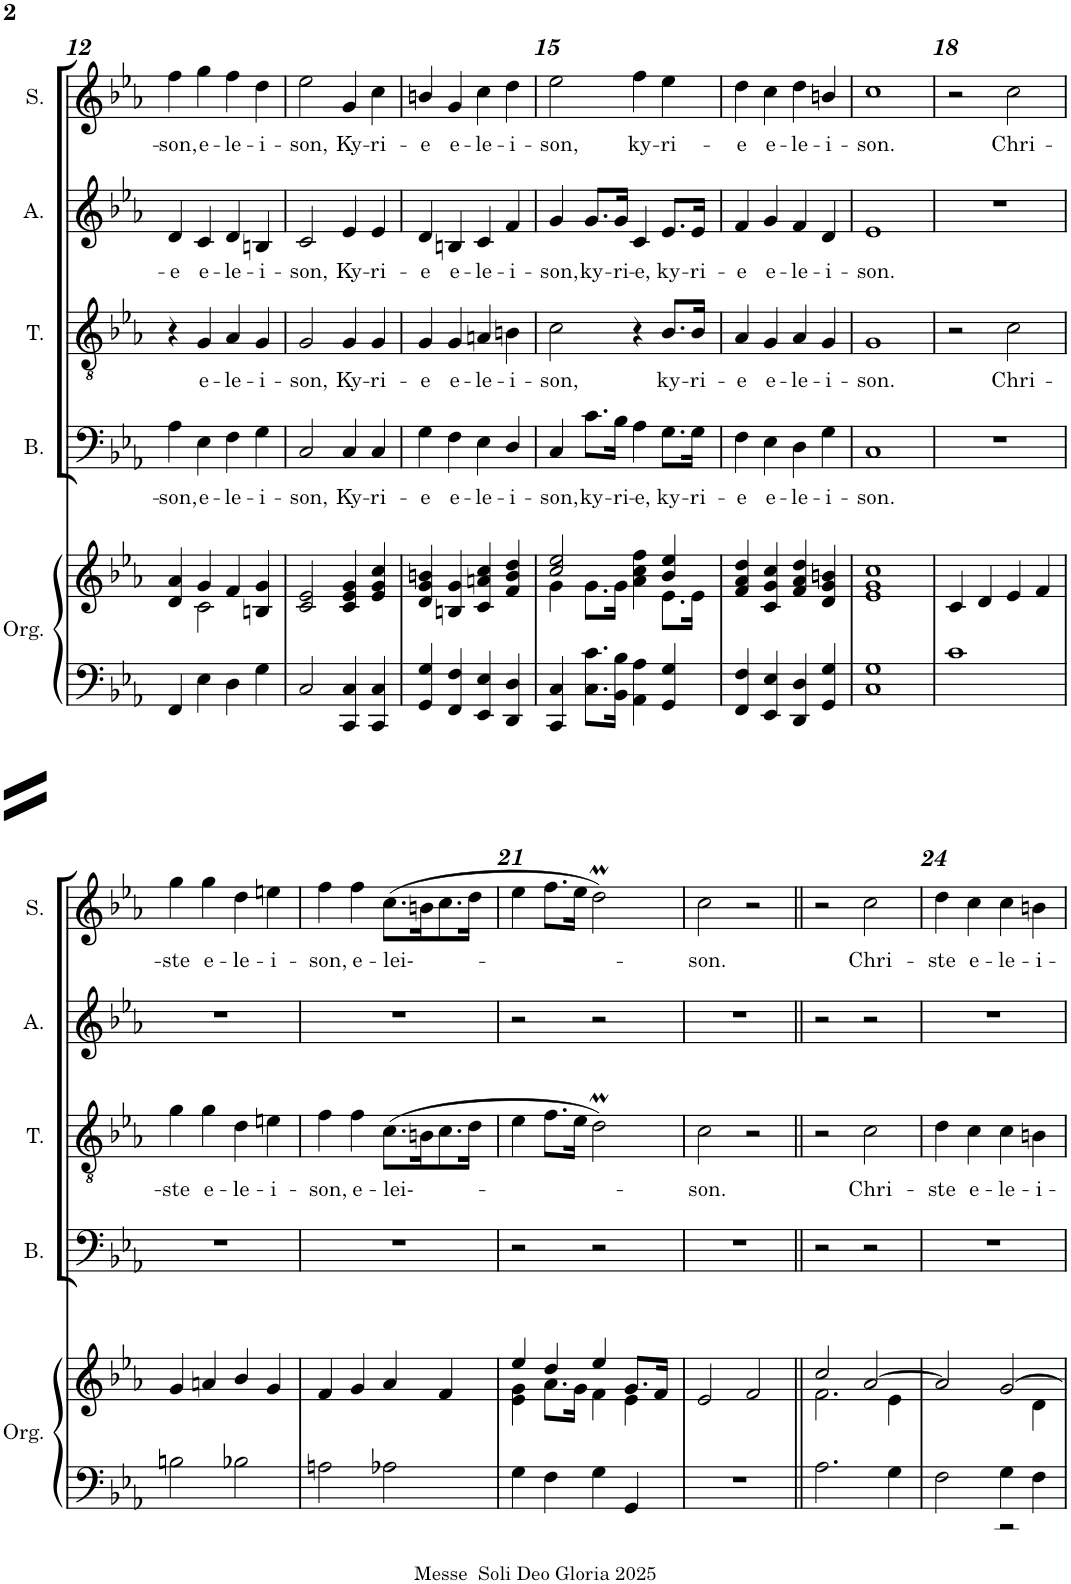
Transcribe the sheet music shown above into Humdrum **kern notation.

**kern	**kern	**kern	**text	**kern	**text	**kern	**text	**kern	**text
*part5	*part5	*part4	*part4	*part3	*part3	*part2	*part2	*part1	*part1
*staff6	*staff5	*staff4	*staff4	*staff3	*staff3	*staff2	*staff2	*staff1	*staff1
*I"Orgue	*	*I"Basse	*	*I"Ténor	*	*I"Alto	*	*I"Soprano	*
*I'Org.	*	*I'B.	*	*I'T.	*	*I'A.	*	*I'S.	*
!!LO:PB:g=z
*clefF4	*clefG2	*clefF4	*	*clefGv2	*	*clefG2	*	*clefG2	*
*k[b-e-a-]	*k[b-e-a-]	*k[b-e-a-]	*	*k[b-e-a-]	*	*k[b-e-a-]	*	*k[b-e-a-]	*
*M2/2	*M2/2	*M2/2	*	*M2/2	*	*M2/2	*	*M2/2	*
*met(c|)	*met(c|)	*met(c|)	*	*met(c|)	*	*met(c|)	*	*met(c|)	*
=12	=12	=12	=12	=12	=12	=12	=12	=12	=12
*	*^	*	*	*	*	*	*	*	*
!	!	!	!	!LO:LY:b	!	!	!	!LO:LY:b	!	!LO:LY:b
4FF/	4d/ 4a-/	4ryy	4A-\	-son,	4r	.	4d/	-e	4ff\	-son,
!	!	!	!	!LO:LY:b	!	!LO:LY:b	!	!LO:LY:b	!	!LO:LY:b
4E-\	4g/	2c\	4E-\	e-	4G/	e-	4c/	e-	4gg\	e-
!	!	!	!	!LO:LY:b	!	!LO:LY:b	!	!LO:LY:b	!	!LO:LY:b
4D\	4f/	.	4F\	-le-	4A-/	-le-	4d/	-le-	4ff\	-le-
!	!	!	!	!LO:LY:b	!	!LO:LY:b	!	!LO:LY:b	!	!LO:LY:b
4G\	4Bn/ 4g/	4ryy	4G\	-i-	4G/	-i-	4Bn/	-i-	4dd\	-i-
=13	=13	=13	=13	=13	=13	=13	=13	=13	=13	=13
!	!	!	!	!LO:LY:b	!	!LO:LY:b	!	!LO:LY:b	!	!LO:LY:b
2C/	2c/ 2e-/	2ryy	2C/	-son,	2G/	-son,	2c/	-son,	2ee-\	-son,
!	!	!	!	!LO:LY:b	!	!LO:LY:b	!	!LO:LY:b	!	!LO:LY:b
4CC/ 4C/	4c/ 4e-/ 4g/	2ryy	4C/	Ky-	4G/	Ky-	4e-/	Ky-	4g/	Ky-
!	!	!	!	!LO:LY:b	!	!LO:LY:b	!	!LO:LY:b	!	!LO:LY:b
4CC/ 4C/	4e-/ 4g/ 4cc/	.	4C/	-ri-	4G/	-ri-	4e-/	-ri-	4cc\	-ri-
*	*v	*v	*	*	*	*	*	*	*	*
=14	=14	=14	=14	=14	=14	=14	=14	=14	=14
!	!	!	!LO:LY:b	!	!LO:LY:b	!	!LO:LY:b	!	!LO:LY:b
4GG/ 4G/	4d/ 4g/ 4bn/	4G\	-e	4G/	-e	4d/	-e	4bn/	-e
!	!	!	!LO:LY:b	!	!LO:LY:b	!	!LO:LY:b	!	!LO:LY:b
4FF/ 4F/	4Bn/ 4g/	4F\	e-	4G/	e-	4Bn/	e-	4g/	e-
!	!	!	!LO:LY:b	!	!LO:LY:b	!	!LO:LY:b	!	!LO:LY:b
4EE-/ 4E-/	4c/ 4an/ 4cc/	4E-\	-le-	4An/	-le-	4c/	-le-	4cc\	-le-
!	!	!	!LO:LY:b	!	!LO:LY:b	!	!LO:LY:b	!	!LO:LY:b
4DD/ 4D/	4f/ 4b/ 4dd/	4D/	-i-	4Bn\	-i-	4f/	-i-	4dd\	-i-
=15	=15	=15	=15	=15	=15	=15	=15	=15	=15
*	*^	*	*	*	*	*	*	*	*
!	!	!	!	!LO:LY:b	!	!LO:LY:b	!	!LO:LY:b	!	!LO:LY:b
4CC/ 4C/	2cc/ 2ee-/	4g\	4C/	-son,	2c\	-son,	4g/	-son,	2ee-\	-son,
!	!	!	!	!LO:LY:b	!	!	!	!LO:LY:b	!	!
8.C\ 8.c\L	.	8.g\L	8.c\L	ky-	.	.	8.g/L	ky-	.	.
!	!	!	!	!LO:LY:b	!	!	!	!LO:LY:b	!	!
16BB-\ 16B-\Jk	.	16g\Jk	16B-\Jk	-ri-	.	.	16g/Jk	-ri-	.	.
!	!	!	!	!LO:LY:b	!	!	!	!LO:LY:b	!	!LO:LY:b
4AA-\ 4A-\	4a-\ 4cc\ 4ff\	4ryy	4A-\	-e,	4r	.	4c/	-e,	4ff\	ky-
!	!	!	!	!LO:LY:b	!	!LO:LY:b	!	!LO:LY:b	!	!LO:LY:b
4GG/ 4G/	4b-/ 4ee-/	8.e-\L	8.G\L	ky-	8.B-/L	ky-	8.e-/L	ky-	4ee-\	-ri-
!	!	!	!	!LO:LY:b	!	!LO:LY:b	!	!LO:LY:b	!	!
.	.	16e-\Jk	16G\Jk	-ri-	16B-/Jk	-ri-	16e-/Jk	-ri-	.	.
=16	=16	=16	=16	=16	=16	=16	=16	=16	=16	=16
!	!	!	!	!LO:LY:b	!	!LO:LY:b	!	!LO:LY:b	!	!LO:LY:b
*	*v	*v	*	*	*	*	*	*	*	*
4FF/ 4F/	4f/ 4a-/ 4dd/	4F\	-e	4A-/	-e	4f/	-e	4dd\	-e
!	!	!	!LO:LY:b	!	!LO:LY:b	!	!LO:LY:b	!	!LO:LY:b
4EE-/ 4E-/	4c/ 4g/ 4cc/	4E-\	e-	4G/	e-	4g/	e-	4cc\	e-
!	!	!	!LO:LY:b	!	!LO:LY:b	!	!LO:LY:b	!	!LO:LY:b
4DD/ 4D/	4f/ 4a-/ 4dd/	4D\	-le-	4A-/	-le-	4f/	-le-	4dd\	-le-
!	!	!	!LO:LY:b	!	!LO:LY:b	!	!LO:LY:b	!	!LO:LY:b
4GG/ 4G/	4d/ 4g/ 4bn/	4G\	-i-	4G/	-i-	4d/	-i-	4bn/	-i-
=17	=17	=17	=17	=17	=17	=17	=17	=17	=17
*	*^	*	*	*	*	*	*	*	*
!	!	!	!	!LO:LY:b	!	!LO:LY:b	!	!LO:LY:b	!	!LO:LY:b
1C 1G	1cc	1e- 1g	1C	-son.	1G	-son.	1e-	-son.	1cc	-son.
*	*v	*v	*	*	*	*	*	*	*	*
=18	=18	=18	=18	=18	=18	=18	=18	=18	=18
1c	4c/	1r	.	2r	.	1r	.	2r	.
.	4d/	.	.	.	.	.	.	.	.
!	!	!	!	!	!LO:LY:b	!	!	!	!LO:LY:b
.	4e-/	.	.	2c\	Chri-	.	.	2cc\	Chri-
.	4f/	.	.	.	.	.	.	.	.
!!LO:LB:g=z
=19	=19	=19	=19	=19	=19	=19	=19	=19	=19
!	!	!	!	!	!LO:LY:b	!	!	!	!LO:LY:b
2Bn\	4g/	1r	.	4g\	-ste	1r	.	4gg\	-ste
!	!	!	!	!	!LO:LY:b	!	!	!	!LO:LY:b
.	4an/	.	.	4g\	e-	.	.	4gg\	e-
!	!	!	!	!	!LO:LY:b	!	!	!	!LO:LY:b
2B-X\	4b-/	.	.	4d\	-le-	.	.	4dd\	-le-
!	!	!	!	!	!LO:LY:b	!	!	!	!LO:LY:b
.	4g/	.	.	4en\	-i-	.	.	4een\	-i-
=20	=20	=20	=20	=20	=20	=20	=20	=20	=20
!	!	!	!	!	!LO:LY:b	!	!	!	!LO:LY:b
2An\	4f/	1r	.	4f\	-son,	1r	.	4ff\	-son,
!	!	!	!	!	!LO:LY:b	!	!	!	!LO:LY:b
.	4g/	.	.	4f\	e-	.	.	4ff\	e-
!	!	!	!	!	!LO:LY:b	!	!	!	!LO:LY:b
2A-X\	4a-/	.	.	(>8.c\L	-lei--	.	.	(>8.cc\L	-lei--
.	.	.	.	16Bn\K	.	.	.	16bn\K	.
.	4f/	.	.	8.c\	.	.	.	8.cc\	.
.	.	.	.	16d\Jk	.	.	.	16dd\Jk	.
=21	=21	=21	=21	=21	=21	=21	=21	=21	=21
*	*^	*	*	*	*	*	*	*	*
4G\	4ee-/	4e-\ 4g\	2r	.	4e-\	.	2r	.	4ee-\	.
4F\	4dd/	8.a-\L	.	.	8.f\L	.	.	.	8.ff\L	.
.	.	16g\Jk	.	.	16e-\Jk	.	.	.	16ee-\Jk	.
4G\	4ee-/	4f\	2r	.	2dm\)	.	2r	.	2ddm\)	.
4GG/	8.g/L	4e-\	.	.	.	.	.	.	.	.
.	16f/Jk	.	.	.	.	.	.	.	.	.
*	*v	*v	*	*	*	*	*	*	*	*
=22	=22	=22	=22	=22	=22	=22	=22	=22	=22
!	!	!	!	!	!LO:LY:b	!	!	!	!LO:LY:b
1r	2e-/	1r	.	2c\	-son.	1r	.	2cc\	-son.
.	2f/	.	.	2r	.	.	.	2r	.
=23||	=23||	=23||	=23||	=23||	=23||	=23||	=23||	=23||	=23||
*	*^	*	*	*	*	*	*	*	*
2.A-\	2cc/	2.f\	2r	.	2r	.	2r	.	2r	.
!	!	!	!	!	!	!LO:LY:b	!	!	!	!LO:LY:b
.	[2a-/	.	2r	.	2c\	Chri-	2r	.	2cc\	-Chri-
4G\	.	4e-\	.	.	.	.	.	.	.	.
=24	=24	=24	=24	=24	=24	=24	=24	=24	=24	=24
*^	*	*	*	*	*	*	*	*	*	*
!	!	!	!	!	!	!	!LO:LY:b	!	!	!	!LO:LY:b
2F\	2ryy	2a-/]	2ryy	1r	.	4d\	ste	1r	.	4dd\	ste
!	!	!	!	!	!	!	!LO:LY:b	!	!	!	!LO:LY:b
.	.	.	.	.	.	4c\	e-	.	.	4cc\	e-
!	!	!	!	!	!	!	!LO:LY:b	!	!	!	!LO:LY:b
4G\	2r	[2g/	4ryy	.	.	4c\	-le-	.	.	4cc\	-le-
!	!	!	!	!	!	!	!LO:LY:b	!	!	!	!LO:LY:b
4F\	.	.	4d\	.	.	4Bn\	-i-	.	.	4bn\	-i-
*v	*v	*	*	*	*	*	*	*	*	*	*
*	*v	*v	*	*	*	*	*	*	*	*
=	=	=	=	=	=	=	=	=	=
*-	*-	*-	*-	*-	*-	*-	*-	*-	*-
